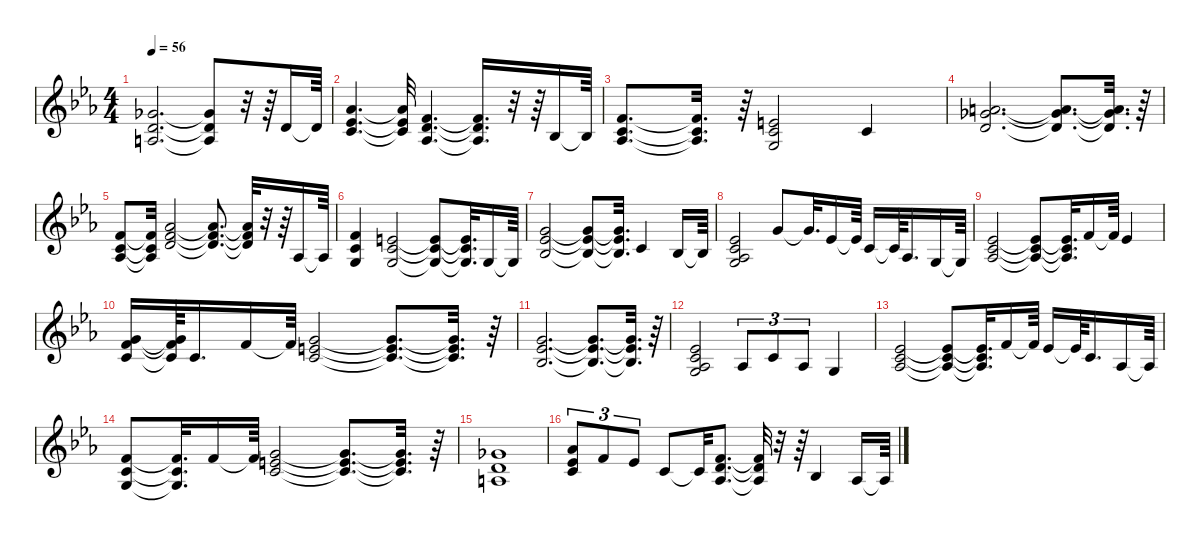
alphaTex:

\defaultSystemsLayout 4
\hideDynamics
\bracketExtendMode nobrackets
\singleTrackTrackNamePolicy hidden
\multiTrackTrackNamePolicy hidden
\firstSystemTrackNameMode fullname
\firstSystemTrackNameOrientation horizontal
\otherSystemsTrackNameOrientation horizontal
\track ("Celesta" "org.") {instrument rockorgan}
\staff {score}
\tuning (E4 B3 G3 D3 A2 E2)
\ts (4 4)
\tempo 56
\clef g2
\ks cminor
(7.2{acc b} 7.3{acc forcenatural} 7.4{acc forcenatural}).2{d dy f beam Up} (7.2{t acc b} 7.3{t acc forcenatural} 7.4{t acc forcenatural}).8{beam Up} r.32{beam Up} r.64{beam Up} 7.3{acc forcenatural}.16{beam Up} 7.3{t acc forcenatural}.64{beam Up} |
(4.1{acc b} 4.2{acc b} 5.3{acc forcenatural}).4{d beam Up} (4.1{t acc b} 4.2{t acc b} 5.3{t acc forcenatural}).32{beam Up} (6.2{acc forcenatural} 7.3{acc forcenatural} 6.4{acc b}).4{d beam Up} (6.2{t acc forcenatural} 7.3{t acc forcenatural} 6.4{t acc b}).16{d beam Up} r.32{beam Up} r.64{beam Up} 8.4{acc b}.16{beam Up} 8.4{t acc b}.64{beam Up} |
(6.2{acc forcenatural} 5.3{acc forcenatural} 6.4{acc b}).8{d beam Up} (6.2{t acc forcenatural} 5.3{t acc forcenatural} 6.4{t acc b}).32{d beam Up} r.64{beam Up} (5.2{acc forcenatural} 5.3{acc forcenatural} 5.4{acc forcenatural}).2{beam Up} 5.3{acc forcenatural}.4{beam Up} |
(5.1{acc forcenatural} 7.2{acc b} 7.3{acc forcenatural}).2{d beam Up} (5.1{t acc forcenatural} 7.2{t acc b} 7.3{t acc forcenatural}).8{d beam Up} (5.1{t acc forcenatural} 7.2{t acc b} 7.3{t acc forcenatural}).32{d beam Up} r.64{beam Up} |
(1.1{acc forcenatural} 1.2{acc forcenatural} 1.3{acc b}).8{beam Up} (1.1{t acc forcenatural} 1.2{t acc forcenatural} 1.3{t acc b}).32{beam Up} (4.1{acc b} 6.2{acc forcenatural} 7.3{acc forcenatural}).2{beam Up} (4.1{t acc b} 6.2{t acc forcenatural} 7.3{t acc forcenatural}).8{d beam Up} (4.1{t acc b} 6.2{t acc forcenatural} 7.3{t acc forcenatural}).32{beam Up} r.32{beam Up} r.64{beam Up} 1.3{acc b}.16{beam Up} 1.3{t acc b}.64{beam Up} |
(1.1{acc forcenatural} 1.2{acc forcenatural} 0.3{acc forcenatural}).4{beam Up} (0.1{acc forcenatural} 1.2{acc forcenatural} 0.3{acc forcenatural}).2{beam Up} (0.1{t acc forcenatural} 1.2{t acc forcenatural} 0.3{t acc forcenatural}).8{beam Up} (0.1{t acc forcenatural} 1.2{t acc forcenatural} 0.3{t acc forcenatural}).32{d beam Up} 0.3{acc forcenatural}.16{beam Up} 0.3{t acc forcenatural}.64{beam Up} |
(3.1{acc forcenatural} 4.2{acc b} 3.3{acc b}).2{beam Up} (3.1{t acc forcenatural} 4.2{t acc b} 3.3{t acc b}).8{beam Up} (3.1{t acc forcenatural} 4.2{t acc b} 3.3{t acc b}).32{d beam Up} 1.2{acc forcenatural}.4{beam Up} 3.3{acc b}.16{beam Up} 3.3{t acc b}.64{beam Up} |
(0.3{acc forcenatural} 13.4{acc b} 15.5{acc forcenatural} 16.6{acc b}).2{beam Up} 12.3{acc forcenatural}.8{beam Up} 12.3{t acc forcenatural}.32{d beam Up} 4.2{acc b}.16{beam Up} 4.2{t acc b}.64{beam Up} 5.3{acc forcenatural}.16{beam Up} 5.3{t acc forcenatural}.64{beam Up} 6.4{acc b}.16{d beam Up} 5.4{acc forcenatural}.16{beam Up} 5.4{t acc forcenatural}.64{beam Up} |
(4.2{acc b} 5.3{acc forcenatural} 6.4{acc b}).2{beam Up} (4.2{t acc b} 5.3{t acc forcenatural} 6.4{t acc b}).8{beam Up} (4.2{t acc b} 5.3{t acc forcenatural} 6.4{t acc b}).32{d beam Up} 1.1{acc forcenatural}.16{beam Up} 1.1{t acc forcenatural}.64{beam Up} 4.2{acc b}.4{beam Up} |
(3.1{acc forcenatural} 6.2{acc forcenatural} 5.3{acc forcenatural}).16{beam Up} (3.1{t acc forcenatural} 6.2{t acc forcenatural} 5.3{t acc forcenatural}).64{beam Up} 5.3{acc forcenatural}.16{d beam Up} 6.2{acc forcenatural}.16{beam Up} 6.2{t acc forcenatural}.64{beam Up} (3.1{acc forcenatural} 5.2{acc forcenatural} 5.3{acc forcenatural}).2{beam Up} (3.1{t acc forcenatural} 5.2{t acc forcenatural} 5.3{t acc forcenatural}).8{d beam Up} (3.1{t acc forcenatural} 5.2{t acc forcenatural} 5.3{t acc forcenatural}).32{d beam Up} r.64{beam Up} |
(3.1{acc forcenatural} 4.2{acc b} 3.3{acc b}).2{d beam Up} (3.1{t acc forcenatural} 4.2{t acc b} 3.3{t acc b}).8{d beam Up} (3.1{t acc forcenatural} 4.2{t acc b} 3.3{t acc b}).32{d beam Up} r.64{beam Up} |
(0.3{acc forcenatural} 13.4{acc b} 15.5{acc forcenatural} 16.6{acc b}).2{beam Up} 16.6{acc b}.8{tu (3 2) beam Up} 15.5{acc forcenatural}.8{tu (3 2) beam Up} 16.6{acc b}.8{tu (3 2) beam Up} 15.6{acc forcenatural}.4{beam Up} |
(13.4{acc b} 15.5{acc forcenatural} 16.6{acc b}).2{beam Up} (13.4{t acc b} 15.5{t acc forcenatural} 16.6{t acc b}).8{beam Up} (13.4{t acc b} 15.5{t acc forcenatural} 16.6{t acc b}).32{d beam Up} 1.1{acc forcenatural}.16{beam Up} 1.1{t acc forcenatural}.64{beam Up} 4.2{acc b}.16{beam Up} 4.2{t acc b}.64{beam Up} 5.3{acc forcenatural}.16{d beam Up} 6.4{acc b}.16{beam Up} 6.4{t acc b}.64{beam Up} |
(6.2{acc forcenatural} 5.3{acc forcenatural} 5.4{acc forcenatural}).8{beam Up} (6.2{t acc forcenatural} 5.3{t acc forcenatural} 5.4{t acc forcenatural}).32{d beam Up} 6.2{acc forcenatural}.16{beam Up} 6.2{t acc forcenatural}.64{beam Up} (3.1{acc forcenatural} 5.2{acc forcenatural} 5.3{acc forcenatural}).2{beam Up} (3.1{t acc forcenatural} 5.2{t acc forcenatural} 5.3{t acc forcenatural}).8{d beam Up} (3.1{t acc forcenatural} 5.2{t acc forcenatural} 5.3{t acc forcenatural}).32{d beam Up} r.64{beam Up} |
(2.1{acc b} 3.2{acc forcenatural} 2.3{acc forcenatural}).1{beam Up} |
(4.1{acc b} 4.2{acc b} 5.3{acc forcenatural}).8{tu (3 2) beam Up} 1.1{acc forcenatural}.8{tu (3 2) beam Up} 4.2{acc b}.8{tu (3 2) beam Up} 1.2{acc forcenatural}.8{beam Up} 1.2{t acc forcenatural}.32{beam Up} (1.1{acc forcenatural} 3.2{acc forcenatural} 1.3{acc b}).8{d beam Up} (1.1{t acc forcenatural} 3.2{t acc forcenatural} 1.3{t acc b}).32{beam Up} r.32{beam Up} r.64{beam Up} 3.3{acc b}.4{beam Up} 1.3{acc b}.16{beam Up} 1.3{t acc b}.64{beam Up}
